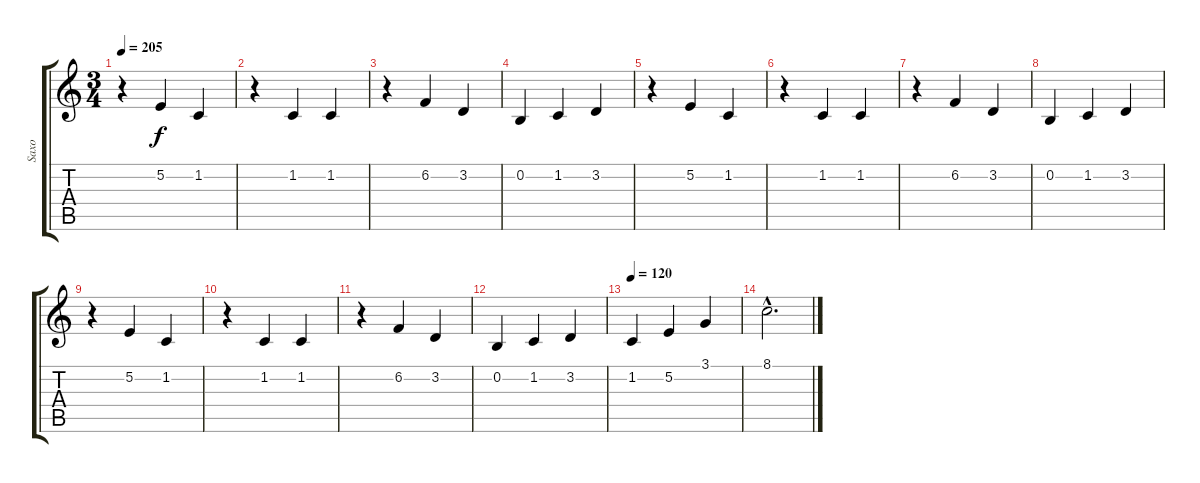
\track ("Saxo" "Saxo") {instrument tenorsax}
\staff {score tabs}
\tuning (E4 B3 G3 D3 A2 E2) {hide}
\ts (3 4)
\tempo 205
\clef g2
\ks c
r.4{dy f} 5.2.4 1.2.4 |
r.4 1.2.4 1.2.4 |
r.4 6.2.4 3.2.4 |
0.2.4 1.2.4 3.2.4 |
r.4 5.2.4 1.2.4 |
r.4 1.2.4 1.2.4 |
r.4 6.2.4 3.2.4 |
0.2.4 1.2.4 3.2.4 |
r.4 5.2.4 1.2.4 |
r.4 1.2.4 1.2.4 |
r.4 6.2.4 3.2.4 |
0.2.4 1.2.4 3.2.4 |
\tempo 120
1.2.4 5.2.4 3.1.4 |
8.1{hac}.2{d}
